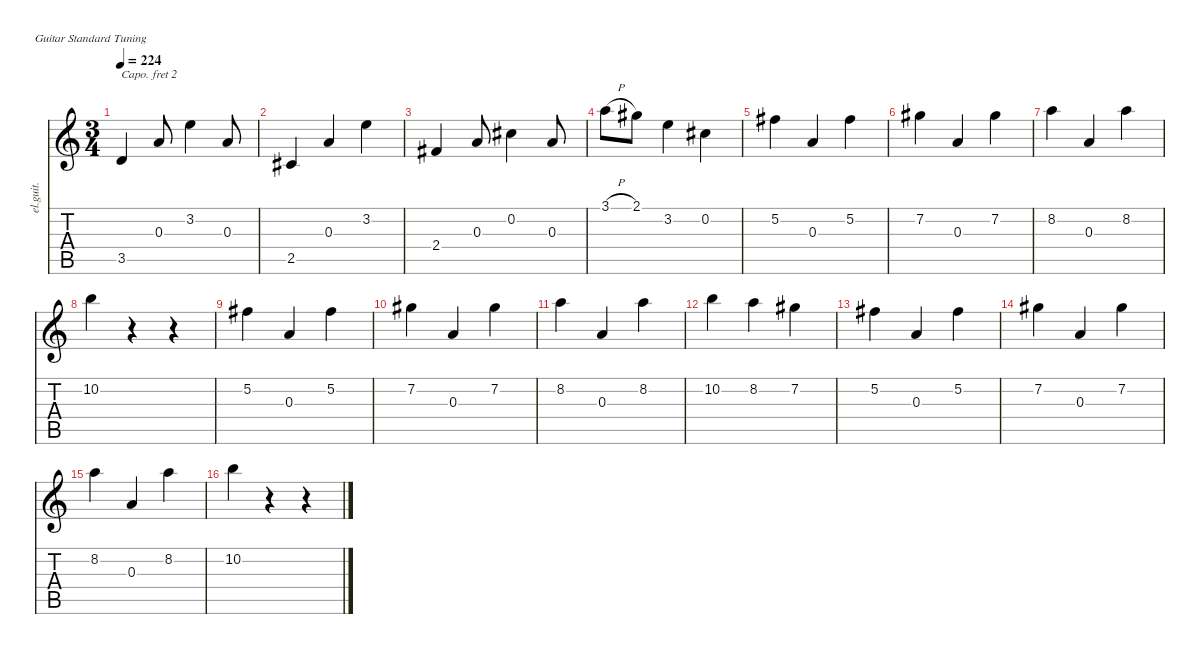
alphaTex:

\defaultSystemsLayout 4
\hideDynamics
\bracketExtendMode nobrackets
\otherSystemsTrackNameOrientation horizontal
\track ("Clean Guitar" "el.guit.") {instrument electricguitarclean}
\staff {score tabs}
\capo 2
\tuning (E4 B3 G3 D3 A2 E2)
\ts (3 4)
\tempo 224
\clef g2
\ks c
3.5.4{dy mf beam Up} 0.3.8{beam Up} 3.2.4{beam Down} 0.3.8{beam Up} |
2.5{acc #}.4{beam Up} 0.3.4{beam Up} 3.2.4{beam Down} |
2.4{acc #}.4{beam Up} 0.3.8{beam Up} 0.2{acc #}.4{beam Down} 0.3.8{beam Up} |
3.1{h}.8{beam Down} 2.1{acc #}.8{beam Down} 3.2.4{beam Down} 0.2{acc #}.4{beam Down} |
5.2{acc #}.4{beam Down} 0.3.4{beam Up} 5.2{acc #}.4{beam Down} |
7.2{acc #}.4{beam Down} 0.3.4{beam Up} 7.2{acc #}.4{beam Down} |
8.2.4{beam Down} 0.3.4{beam Up} 8.2.4{beam Down} |
10.2.4{beam Down} r.4{beam Down} r.4{beam Down} |
5.2{acc #}.4{beam Down} 0.3.4{beam Up} 5.2{acc #}.4{beam Down} |
7.2{acc #}.4{beam Down} 0.3.4{beam Up} 7.2{acc #}.4{beam Down} |
8.2.4{beam Down} 0.3.4{beam Up} 8.2.4{beam Down} |
10.2.4{beam Down} 8.2.4{beam Down} 7.2{acc #}.4{beam Down} |
5.2{acc #}.4{beam Down} 0.3.4{beam Up} 5.2{acc #}.4{beam Down} |
7.2{acc #}.4{beam Down} 0.3.4{beam Up} 7.2{acc #}.4{beam Down} |
8.2.4{beam Down} 0.3.4{beam Up} 8.2.4{beam Down} |
10.2.4{beam Down} r.4{beam Down} r.4{beam Down}
